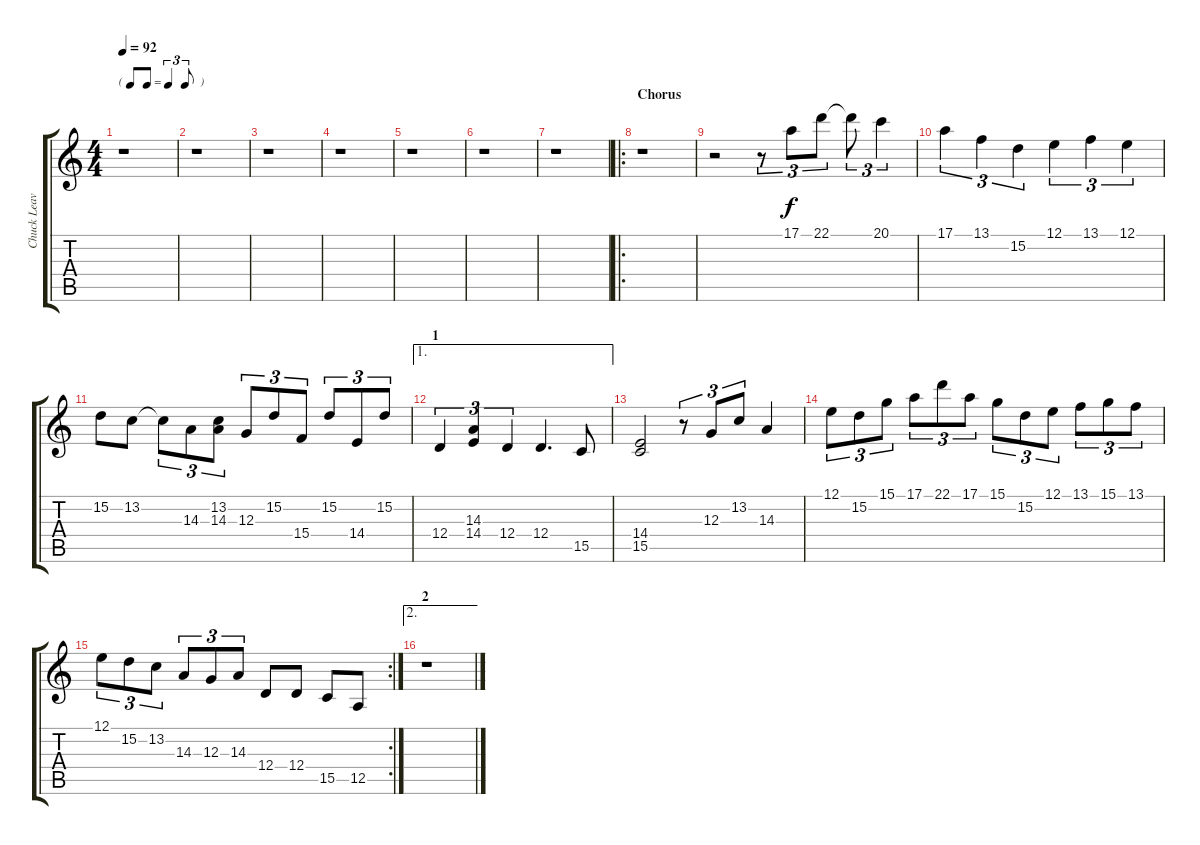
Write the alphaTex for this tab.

\track ("Chuck Leavell" "Chuck Leav") {instrument acousticgrandpiano}
\staff {score tabs}
\tuning (E4 B3 G3 D3 A2 D2) {hide}
\ts (4 4)
\tf triplet8th
\tempo 92
\clef g2
\ks c
r.1{dy f} |
r.1 |
r.1 |
r.1 |
r.1 |
r.1 |
r.1 |
\ro
\section ("" "Chorus")
r.1 |
r.2 r.8{tu (3 2)} 17.1.8{tu (3 2)} 22.1.8{tu (3 2)} 22.1{t}.8{tu (3 2)} 20.1.4{tu (3 2)} |
17.1.4{tu (3 2)} 13.1.4{tu (3 2)} 15.2.4{tu (3 2)} 12.1.4{tu (3 2)} 13.1.4{tu (3 2)} 12.1.4{tu (3 2)} |
15.2.8 13.2.8 13.2{t}.8{tu (3 2)} 14.3.8{tu (3 2)} (13.2 14.3).8{tu (3 2)} 12.3.8{tu (3 2)} 15.2.8{tu (3 2)} 15.4.8{tu (3 2)} 15.2.8{tu (3 2)} 14.4.8{tu (3 2)} 15.2.8{tu (3 2)} |
\ae 1
\section ("" "1")
12.4.4{tu (3 2)} (14.3 14.4).4{tu (3 2)} 12.4.4{tu (3 2)} 12.4.4{d} 15.5.8 |
(14.4 15.5).2 r.8{tu (3 2)} 12.3.8{tu (3 2)} 13.2.8{tu (3 2)} 14.3.4 |
12.1.8{tu (3 2)} 15.2.8{tu (3 2)} 15.1.8{tu (3 2)} 17.1.8{tu (3 2)} 22.1.8{tu (3 2)} 17.1.8{tu (3 2)} 15.1.8{tu (3 2)} 15.2.8{tu (3 2)} 12.1.8{tu (3 2)} 13.1.8{tu (3 2)} 15.1.8{tu (3 2)} 13.1.8{tu (3 2)} |
\rc 2
12.1.8{tu (3 2)} 15.2.8{tu (3 2)} 13.2.8{tu (3 2)} 14.3.8{tu (3 2)} 12.3.8{tu (3 2)} 14.3.8{tu (3 2)} 12.4.8 12.4.8 15.5.8 12.5.8 |
\ae 2
\section ("" "2")
r.1
